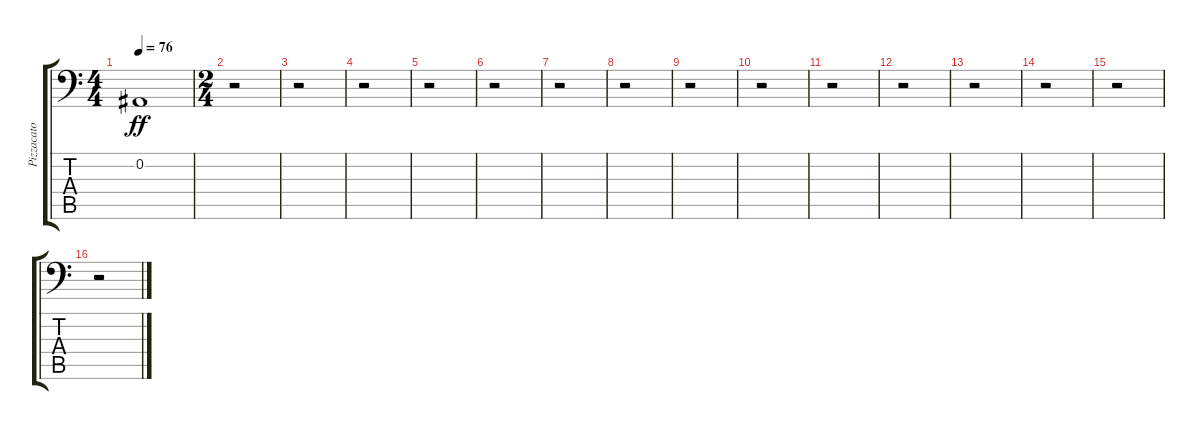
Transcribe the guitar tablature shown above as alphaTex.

\track ("Pizzacato / Timpani" "Pizzacato ") {instrument pizzicatostrings}
\staff {score tabs}
\tuning (Eb3 Bb2 Gb2 Db2 Ab1 Eb1) {hide}
\ts (4 4)
\tempo 76
\clef f4
\ks c
0.2.1{dy ff} |
\ts (2 4)
r.2 |
r.2 |
r.2 |
r.2 |
r.2 |
r.2 |
r.2 |
r.2 |
r.2 |
r.2 |
r.2 |
r.2 |
r.2 |
r.2 |
r.2
